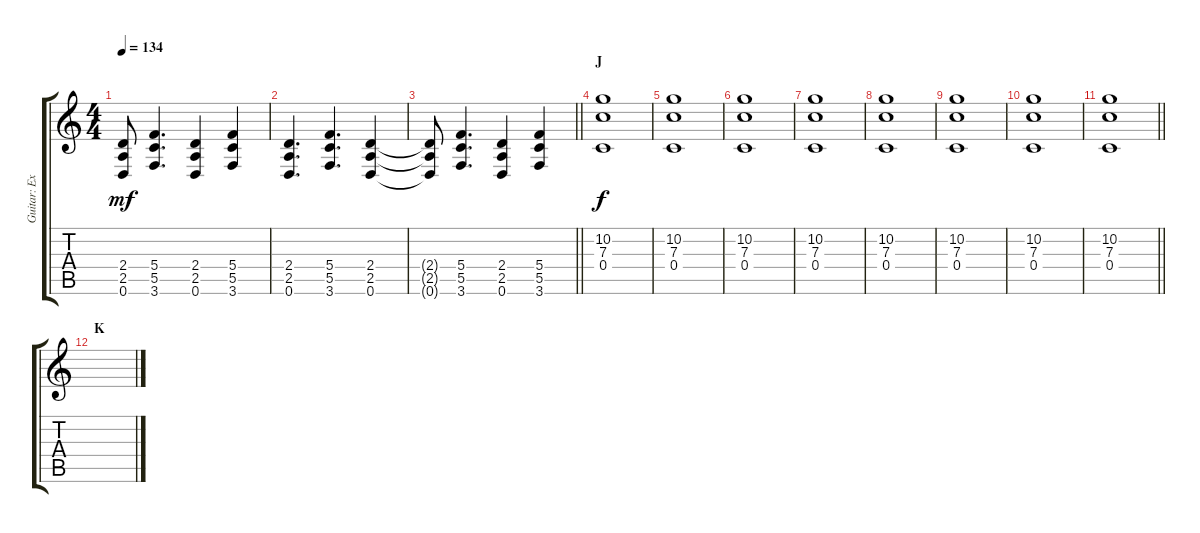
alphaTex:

\track ("Guitar: Extra" "Guitar: Ex") {instrument overdrivenguitar}
\staff {score tabs}
\tuning (D4 A3 F3 C3 G2 D2) {hide}
\ts (4 4)
\tempo 134
\clef g2
\ks c
(2.4{t} 2.5{t} 0.6{t}).8{dy mf} (5.4 5.5 3.6).4{d} (2.4 2.5 0.6).4 (5.4 5.5 3.6).4 |
(2.4 2.5 0.6).4{d} (5.4 5.5 3.6).4{d} (2.4 2.5 0.6).4 |
\barLineRight lightlight
(2.4{t} 2.5{t} 0.6{t}).8 (5.4 5.5 3.6).4{d} (2.4 2.5 0.6).4 (5.4 5.5 3.6).4 |
\section ("" "J")
(10.2 7.3 0.4).1{dy f} |
(10.2 7.3 0.4).1 |
(10.2 7.3 0.4).1 |
(10.2 7.3 0.4).1 |
(10.2 7.3 0.4).1 |
(10.2 7.3 0.4).1 |
(10.2 7.3 0.4).1 |
\barLineRight lightlight
(10.2 7.3 0.4).1 |
\section ("" "K")
